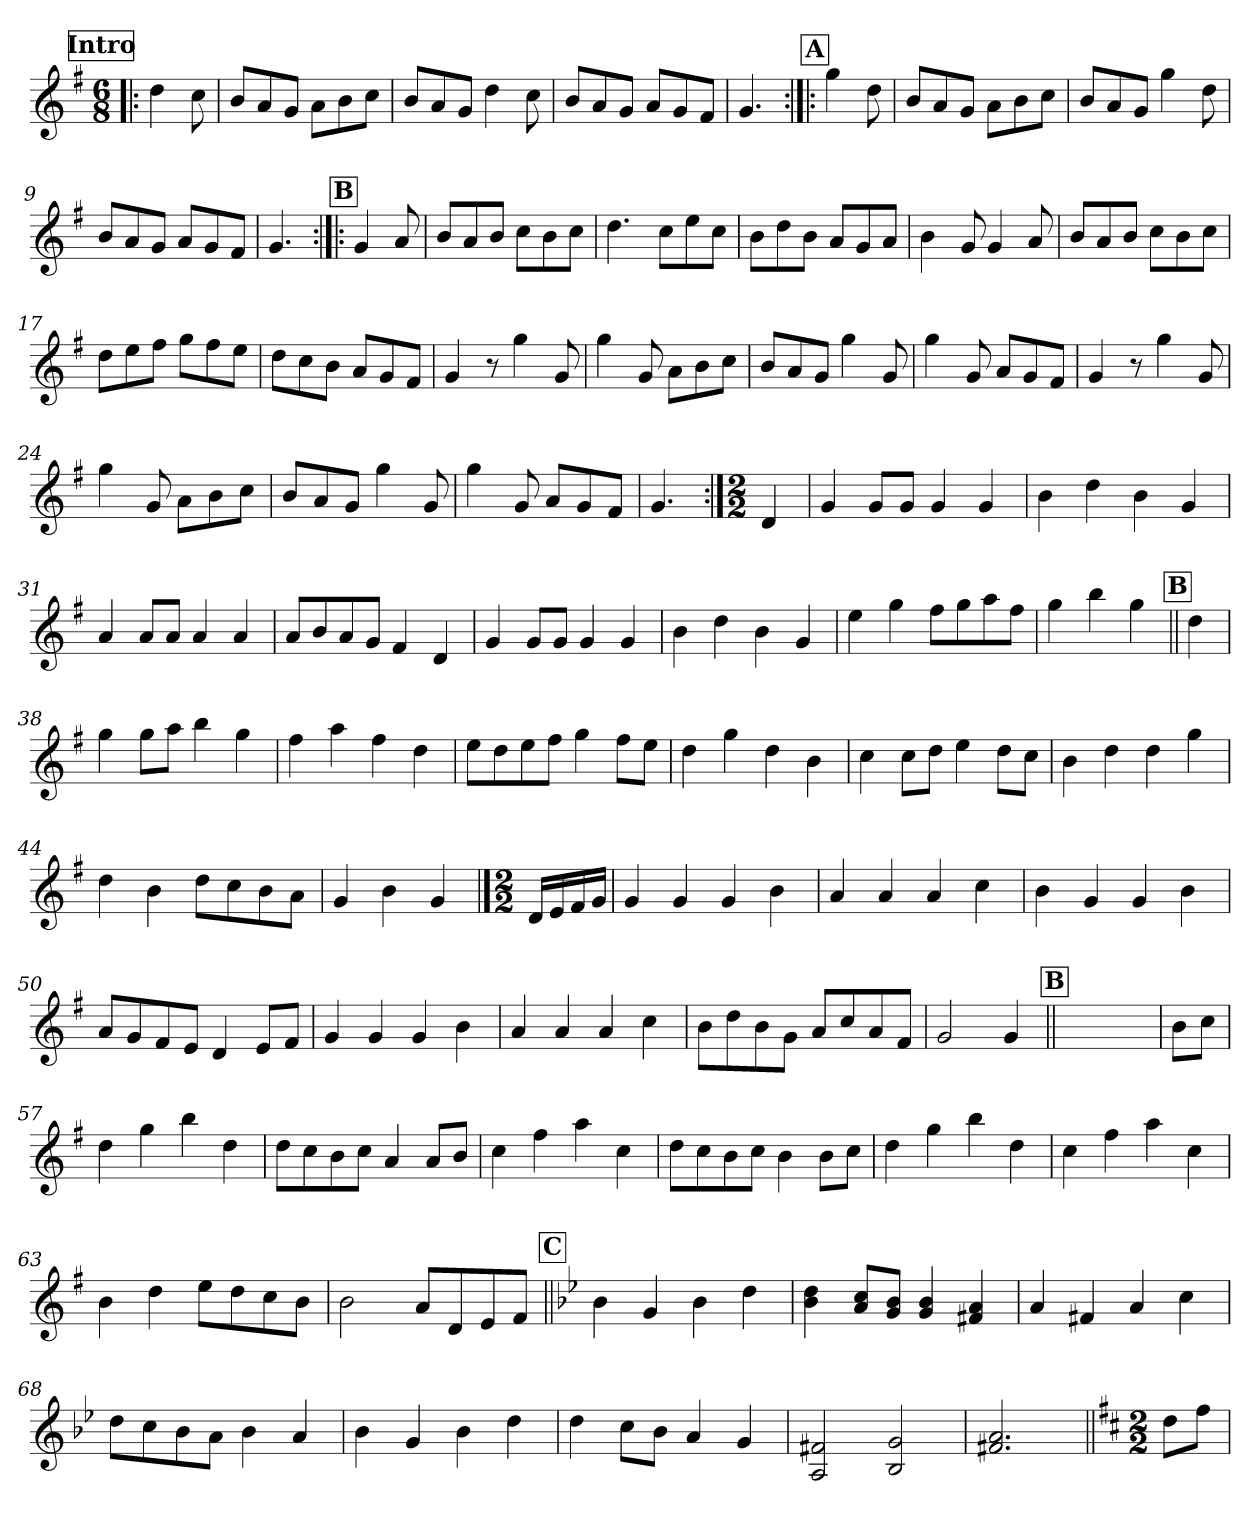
**kern
*part1
*staff1
*clefG2
*k[f#]
*G:
*M6/8
*MM165
!!LO:REH:place=s1:a:B:fs=14:t=Intro
=1!|:
4dd\
8cc\
=2
8b/L
8a/
8g/J
8a\L
8b\
8cc\J
=3
8b/L
8a/
8g/J
4dd\
8cc\
=4
8b/L
8a/
8g/J
8a/L
8g/
8f#/J
=5
4.g/
!!LO:REH:place=s1:a:B:fs=14:t=A
=6:|!|:
4gg\
8dd\
=7
8b/L
8a/
8g/J
8a\L
8b\
8cc\J
=8
8b/L
8a/
8g/J
4gg\
8dd\
=9
8b/L
8a/
8g/J
8a/L
8g/
8f#/J
!!LO:LB:g=z
=10
4.g/
!!LO:REH:place=s1:a:B:fs=14:t=B
=11:|!|:
4g/
8a/
=12
8b/L
8a/
8b/J
8cc\L
8b\
8cc\J
=13
4.dd\
8cc\L
8ee\
8cc\J
=14
8b\L
8dd\
8b\J
8a/L
8g/
8a/J
=15
4b\
8g/
4g/
8a/
=16
8b/L
8a/
8b/J
8cc\L
8b\
8cc\J
=17
8dd\L
8ee\
8ff#\J
8gg\L
8ff#\
8ee\J
!!LO:LB:g=z
=18
8dd\L
8cc\
8b\J
8a/L
8g/
8f#/J
=19
4g/
8r
4gg\
8g/
=20
4gg\
8g/
8a\L
8b\
8cc\J
=21
8b/L
8a/
8g/J
4gg\
8g/
=22
4gg\
8g/
8a/L
8g/
8f#/J
=23
4g/
8r
4gg\
8g/
=24
4gg\
8g/
8a\L
8b\
8cc\J
=25
8b/L
8a/
8g/J
4gg\
8g/
!!LO:LB:g=z
=26
4gg\
8g/
8a/L
8g/
8f#/J
=27
4.g/
=28:|!
!!LO:REH:place=s1:a:B:fs=14:t=A
*M2/2
*MM220
4d/
=29
4g/
8g/L
8g/J
4g/
4g/
=30
4b\
4dd\
4b\
4g/
=31
4a/
8a/L
8a/J
4a/
4a/
=32
8a/L
8b/
8a/
8g/J
4f#/
4d/
=33
4g/
8g/L
8g/J
4g/
4g/
=34
4b\
4dd\
4b\
4g/
!!LO:LB:g=z
=35
4ee\
4gg\
8ff#\L
8gg\
8aa\
8ff#\J
=36
4gg\
4bb\
4gg\
!!LO:REH:place=s1:a:B:fs=14:t=B
=37||
4dd\
=38
4gg\
8gg\L
8aa\J
4bb\
4gg\
=39
4ff#\
4aa\
4ff#\
4dd\
=40
8ee\L
8dd\
8ee\
8ff#\J
4gg\
8ff#\L
8ee\J
=41
4dd\
4gg\
4dd\
4b\
=42
4cc\
8cc\L
8dd\J
4ee\
8dd\L
8cc\J
=43
4b\
4dd\
4dd\
4gg\
!!LO:LB:g=z
=44
4dd\
4b\
8dd\L
8cc\
8b\
8a\J
=45
4g/
4b\
4g/
==46
!!LO:REH:place=s1:a:B:fs=14:t=A
*M2/2
*MM220
16d/LL
16e/
16f#/
16g/JJ
=47
4g/
4g/
4g/
4b\
=48
4a/
4a/
4a/
4cc\
=49
4b\
4g/
4g/
4b\
=50
8a/L
8g/
8f#/
8e/J
4d/
8e/L
8f#/J
=51
4g/
4g/
4g/
4b\
=52
4a/
4a/
4a/
4cc\
!!LO:LB:g=z
=53
8b\L
8dd\
8b\
8g\J
8a/L
8cc/
8a/
8f#/J
=54
2g/
4g/
!!LO:REH:place=s1:a:B:fs=14:t=B
=55||
1ryy
=56
8b\L
8cc\J
=57
4dd\
4gg\
4bb\
4dd\
=58
8dd\L
8cc\
8b\
8cc\J
4a/
8a/L
8b/J
=59
4cc\
4ff#\
4aa\
4cc\
=60
8dd\L
8cc\
8b\
8cc\J
4b\
8b\L
8cc\J
=61
4dd\
4gg\
4bb\
4dd\
!!LO:LB:g=z
=62
4cc\
4ff#\
4aa\
4cc\
=63
4b\
4dd\
8ee\L
8dd\
8cc\
8b\J
=64
2b\
8a/L
8d/
8e/
8f#/J
!!LO:REH:place=s1:a:B:fs=14:t=C
=65||
*k[b-e-]
*g:
4b-\
4g/
4b-\
4dd\
=66
4b-\ 4dd\
8a/ 8cc/L
8g/ 8b-/J
4g/ 4b-/
4f#X/ 4a/
=67
4a/
4f#X/
4a/
4cc\
=68
8dd\L
8cc\
8b-\
8a\J
4b-\
4a/
=69
4b-\
4g/
4b-\
4dd\
!!LO:LB:g=z
=70
4dd\
8cc\L
8b-\J
4a/
4g/
=71
2A/ 2f#X/
2B-/ 2g/
=72
2.f#X/ 2.a/
=73||
!!LO:REH:place=s1:a:B:fs=14:t=A
*k[f#c#]
*D:
*M2/2
*MM220
8dd\L
8ff#\J
=
*-
